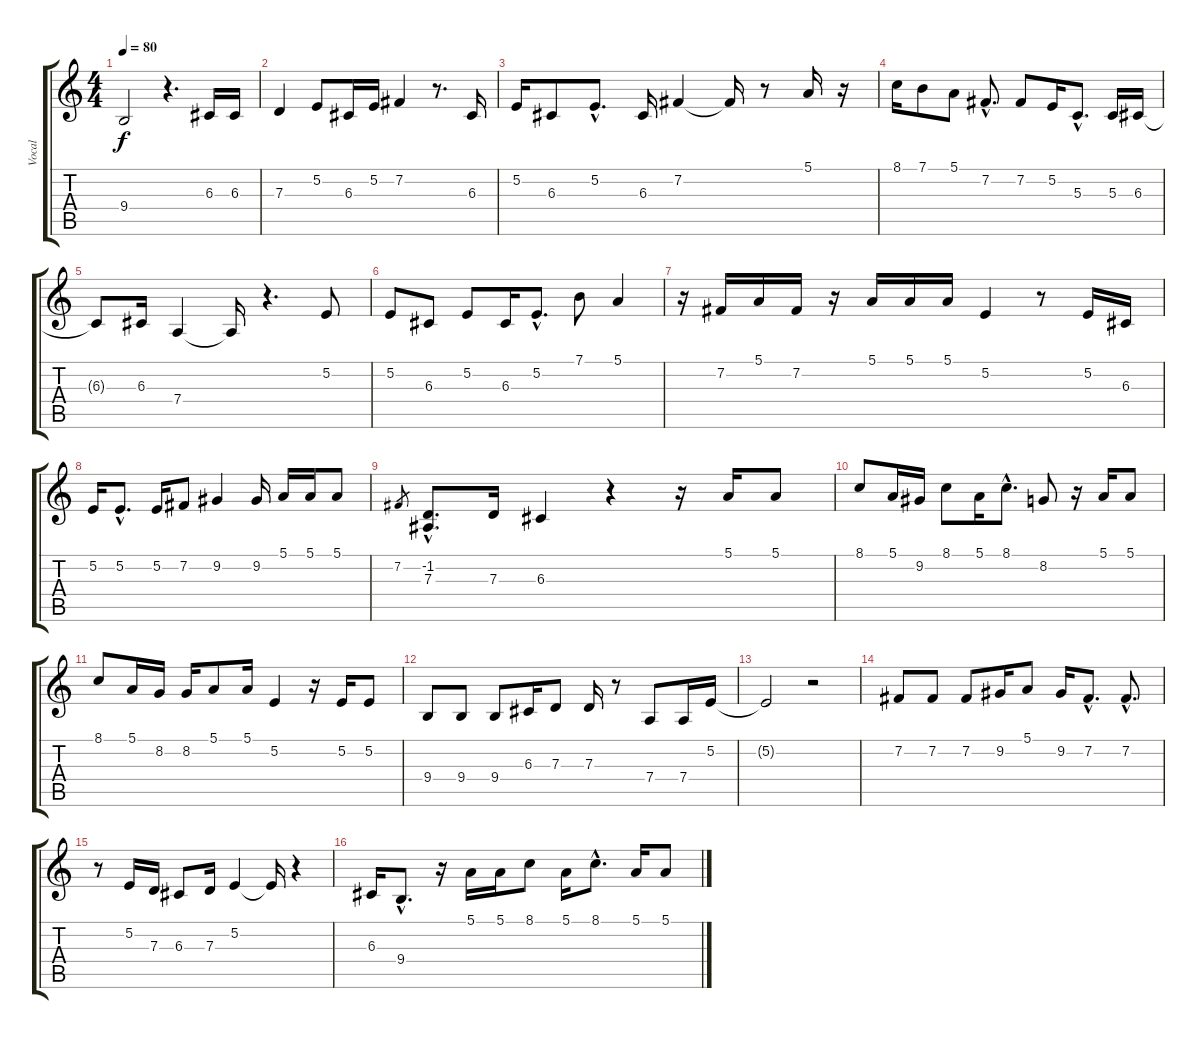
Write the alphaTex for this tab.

\track ("Vocal" "Vocal") {instrument accordion}
\staff {score tabs}
\tuning (E4 B3 G3 D3 A2 E2) {hide}
\ts (4 4)
\tempo 80
\clef g2
\ks c
9.4.2{dy f} r.4{d} 6.3.16 6.3.16 |
7.3.4 5.2.8 6.3.16 5.2.16 7.2.4 r.8{d} 6.3.16 |
5.2.16 6.3.8 5.2{hac}.8{d} 6.3.16 7.2.4 7.2{t}.16 r.8 5.1.16 r.16 |
8.1.16 7.1.8 5.1.8 7.2{hac}.8{d} 7.2.8 5.2.16 5.3{hac}.8{d} 5.3.16 6.3.16 |
6.3{t}.8 6.3.16 7.4.4 7.4{t}.16 r.4{d} 5.2.8 |
5.2.8 6.3.8 5.2.8 6.3.16 5.2{hac}.8{d} 7.1.8 5.1.4 |
r.16 7.2.16 5.1.16 7.2.16 r.16 5.1.16 5.1.16 5.1.16 5.2.4 r.8 5.2.16 6.3.16 |
5.2.16 5.2{hac}.8{d} 5.2.16 7.2.8 9.2.4 9.2.16 5.1.16 5.1.16 5.1.8 |
7.2.8{gr} (-1.2{hac} 7.3{hac}).8{d} 7.3.16 6.3.4 r.4 r.16 5.1.16 5.1.8 |
8.1.8 5.1.16 9.2.16 8.1.8 5.1.16 8.1{hac}.8{d} 8.2.8 r.16 5.1.16 5.1.8 |
8.1.8 5.1.16 8.2.16 8.2.16 5.1.8 5.1.16 5.2.4 r.16 5.2.16 5.2.8 |
9.4.8 9.4.8 9.4.8 6.3.16 7.3.8 7.3.16 r.8 7.4.8 7.4.16 5.2.16 |
5.2{t}.2 r.2 |
7.2.8 7.2.8 7.2.8 9.2.16 5.1.8 9.2.16 7.2{hac}.8{d} 7.2{hac}.8{d} |
r.8 5.2.16 7.3.16 6.3.8 7.3.16 5.2.4 5.2{t}.16 r.4 |
6.3.16 9.4{hac}.8{d} r.16 5.1.16 5.1.16 8.1.8 5.1.16 8.1{hac}.8{d} 5.1.16 5.1.8
